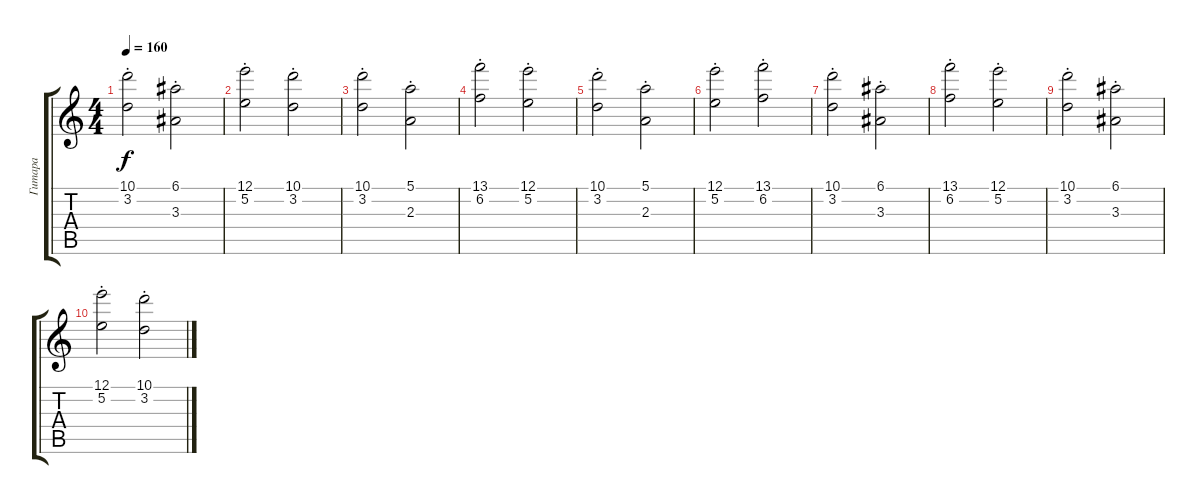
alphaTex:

\track ("Гитара" "Гитара") {instrument distortionguitar}
\staff {score tabs}
\tuning (E4 B3 G3 D3 A2 E2) {hide}
\ts (4 4)
\tempo 160
\clef g2
\ks c
(10.1{st} 3.2{st}).2{dy f} (6.1{st} 3.3{st}).2 |
(12.1{st} 5.2{st}).2 (10.1{st} 3.2{st}).2 |
(10.1{st} 3.2{st}).2{instrument stringensemble1} (5.1{st} 2.3{st}).2 |
(13.1{st} 6.2{st}).2 (12.1{st} 5.2{st}).2 |
(10.1{st} 3.2{st}).2 (5.1{st} 2.3{st}).2 |
(12.1{st} 5.2{st}).2 (13.1{st} 6.2{st}).2 |
(10.1{st} 3.2{st}).2 (6.1{st} 3.3{st}).2 |
(13.1{st} 6.2{st}).2 (12.1{st} 5.2{st}).2 |
(10.1{st} 3.2{st}).2 (6.1{st} 3.3{st}).2 |
(12.1{st} 5.2{st}).2 (10.1{st} 3.2{st}).2
